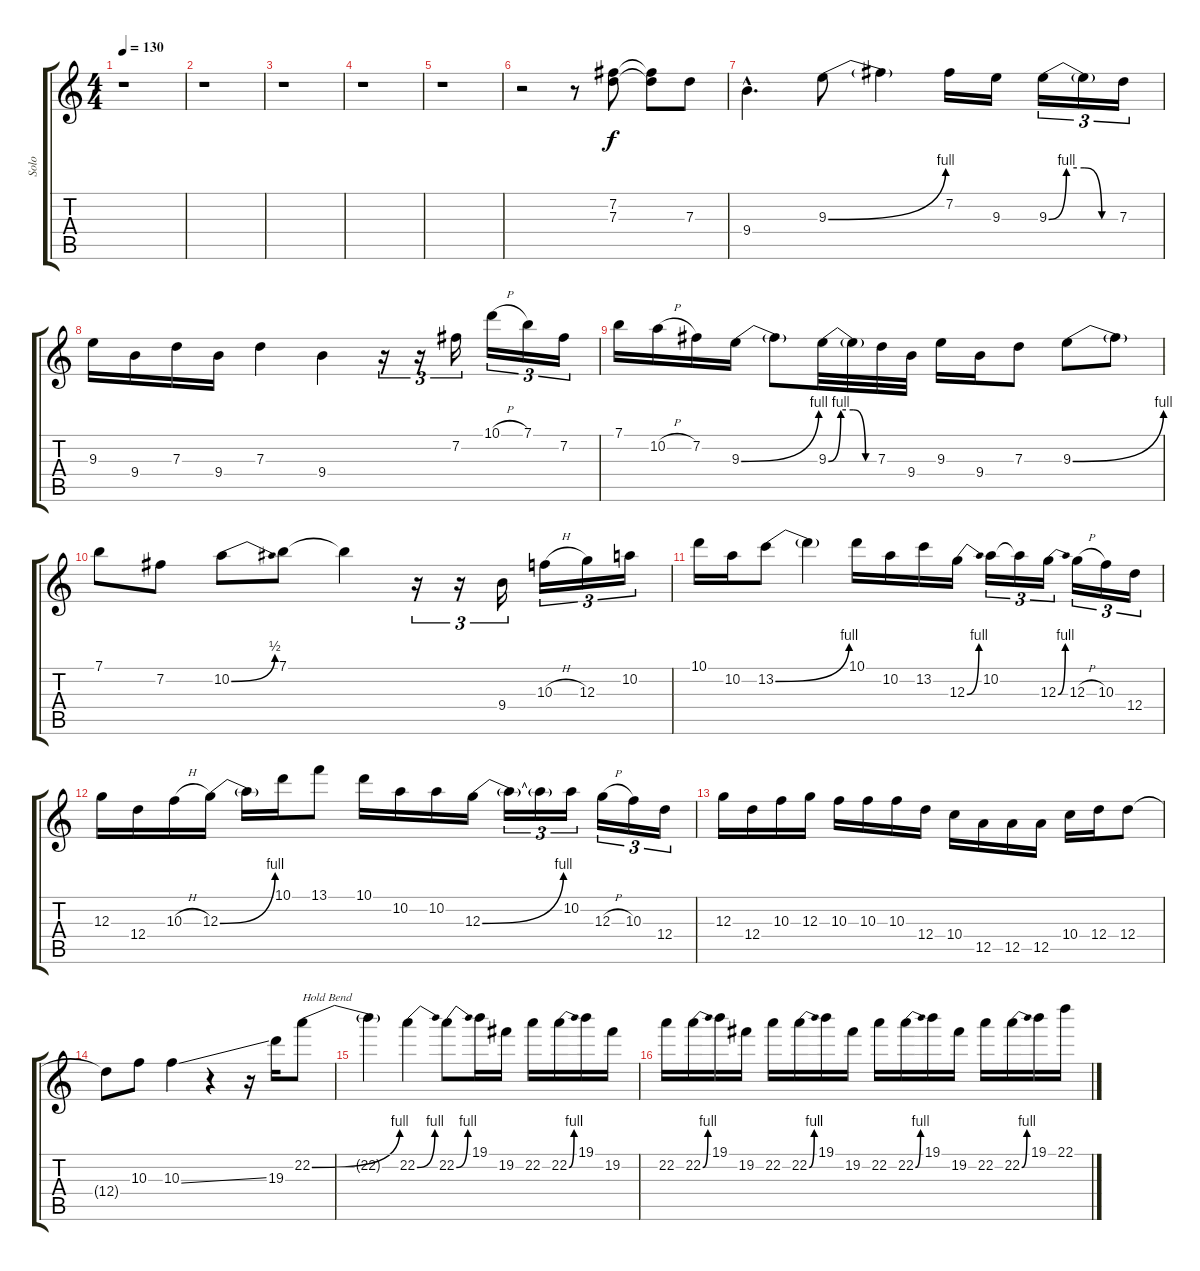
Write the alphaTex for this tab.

\track ("Solo" "Solo") {instrument distortionguitar}
\staff {score tabs}
\tuning (E4 B3 G3 D3 A2 E2) {hide}
\ts (4 4)
\tempo 130
\clef g2
\ks c
r.1{dy f} |
r.1 |
r.1 |
r.1 |
r.1 |
r.2 r.8 (7.2 7.3).8 (7.2{t} 7.3{t}).8 7.3.8 |
9.4{hac}.4{d} 9.3{be (bend 0 0 60 4)}.8 9.3{t}.4 7.2.16 9.3.16 9.3{be (custom 0 0 15 4 30 4 45 0 60 0)}.16{tu (3 2)} 9.3{t}.16{tu (3 2)} 7.3.16{tu (3 2)} |
9.3.16 9.4.16 7.3.16 9.4.16 7.3.4 9.4.4 r.16{tu (3 2)} r.16{tu (3 2)} 7.2.16{tu (3 2)} 10.1{h}.16{tu (3 2)} 7.1.16{tu (3 2)} 7.2.16{tu (3 2)} |
7.1.16 10.2{h}.16 7.2.16 9.3{be (bend 0 0 60 4)}.16 9.3{t}.8 9.3{be (custom 0 0 15 4 30 4 45 0 60 0)}.32 9.3{t}.32 7.3.32 9.4.32 9.3.16 9.4.16 7.3.8 9.3{be (bend 0 0 60 4)}.8 9.3{t}.8 |
7.1.8 7.2.8 10.2{be (bend 0 0 60 2)}.8 7.1.8 7.1{t}.4 r.16{tu (3 2)} r.16{tu (3 2)} 9.4.16{tu (3 2)} 10.3{h}.16{tu (3 2)} 12.3.16{tu (3 2)} 10.2.16{tu (3 2)} |
10.1.16 10.2.16 13.2{be (bend 0 0 60 4)}.8 13.2{t}.4 10.1.16 10.2.16 13.2.16 12.3{be (bend 0 0 60 4)}.16 10.2.16{tu (3 2)} 10.2{t}.16{tu (3 2)} 12.3{be (bend 0 0 60 4)}.16{tu (3 2)} 12.3{h}.16{tu (3 2)} 10.3.16{tu (3 2)} 12.4.16{tu (3 2)} |
12.3.16 12.4.16 10.3{h}.16 12.3{be (bend 0 0 60 4)}.16 12.3{t}.16 10.1.16 13.1.8 10.1.16 10.2.16 10.2.16 12.3{be (bend 0 0 60 4)}.16 12.3{t}.16{tu (3 2)} 12.3{t}.16{tu (3 2)} 10.2.16{tu (3 2)} 12.3{h}.16{tu (3 2)} 10.3.16{tu (3 2)} 12.4.16{tu (3 2)} |
12.3.16 12.4.16 10.3.16 12.3.16 10.3.16 10.3.16 10.3.16 12.4.16 10.4.16 12.5.16 12.5.16 12.5.16 10.4.16 12.4.16 12.4.8 |
12.4{t}.8 10.3.8 10.3{ss}.4 r.4 r.16 19.3.16 22.2{be (bend 0 0 60 4)}.8{txt "Hold Bend"} |
22.2{t}.4 22.2{be (bend 0 0 60 4)}.4 22.2{be (bend 0 0 60 4)}.8 19.1.16 19.2.16 22.2.16 22.2{be (bend 0 0 60 4)}.16 19.1.16 19.2.16 |
22.2.16 22.2{be (bend 0 0 60 4)}.16 19.1.16 19.2.16 22.2.16 22.2{be (bend 0 0 60 4)}.16 19.1.16 19.2.16 22.2.16 22.2{be (bend 0 0 60 4)}.16 19.1.16 19.2.16 22.2.16 22.2{be (bend 0 0 60 4)}.16 19.1.16 22.1.16
